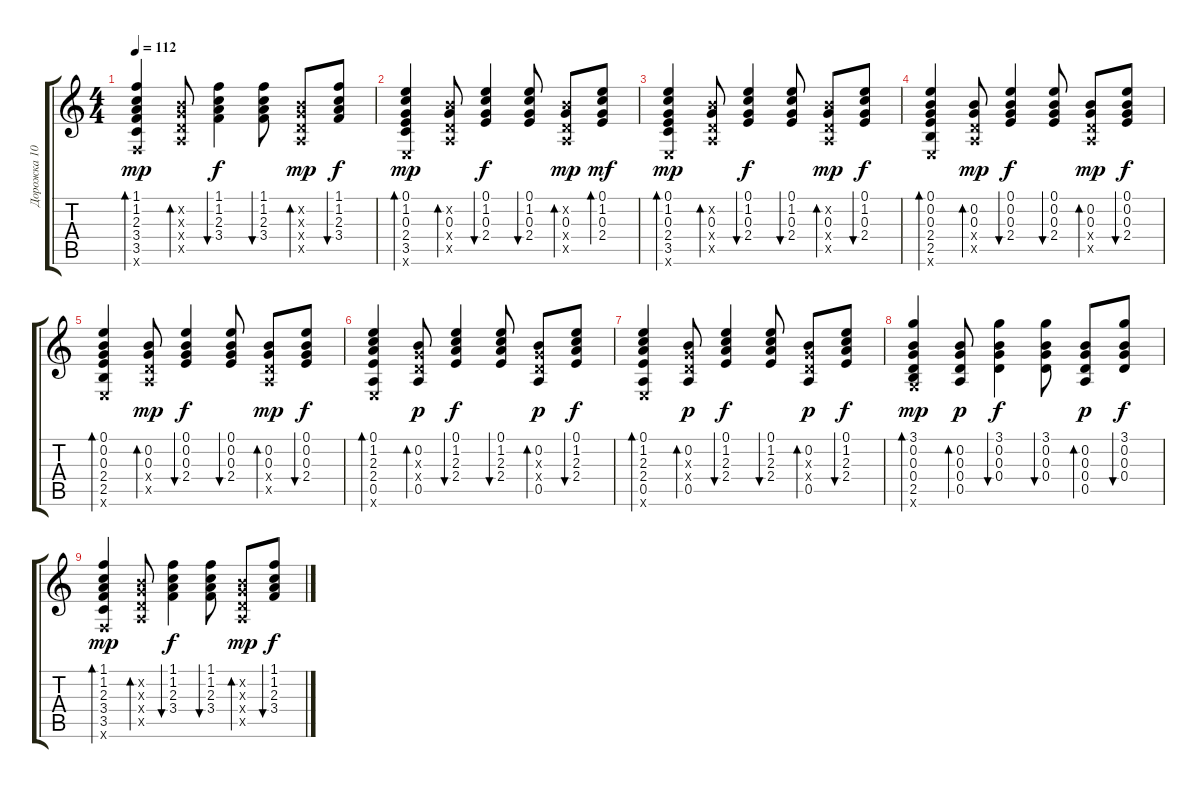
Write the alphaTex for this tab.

\track ("Дорожка 10" "Дорожка 10") {instrument acousticguitarsteel}
\staff {score tabs}
\tuning (E4 B3 G3 D3 A2 E2) {hide}
\ts (4 4)
\tempo 112
\clef g2
\ks c
(1.1 1.2 2.3 3.4 3.5 1.6{x}).4{bd 30 dy mp} (0.2{x} 0.3{x} 0.4{x} 0.5{x}).8{bd 30} (1.1 1.2 2.3 3.4).4{bu 30 dy f} (1.1 1.2 2.3 3.4).8{bu 30} (0.2{x} 0.3{x} 0.4{x} 0.5{x}).8{bd 30 dy mp} (1.1 1.2 2.3 3.4).8{bu 30 dy f} |
(0.1 1.2 0.3 2.4 3.5 0.6{x}).4{bd 60 dy mp} (0.2{x} 0.3 0.4{x} 0.5{x}).8{bd 30} (0.1 1.2 0.3 2.4).4{bu 30 dy f} (0.1 1.2 0.3 2.4).8{bu 30} (0.2{x} 0.3 0.4{x} 0.5{x}).8{bd 30 dy mp} (0.1 1.2 0.3 2.4).8{bd 30 dy mf} |
(0.1 1.2 0.3 2.4 3.5 0.6{x}).4{bd 30 dy mp} (0.2{x} 0.3 0.4{x} 0.5{x}).8{bd 30} (0.1 1.2 0.3 2.4).4{bu 30 dy f} (0.1 1.2 0.3 2.4).8{bu 30} (0.2{x} 0.3 0.4{x} 0.5{x}).8{bd 30 dy mp} (0.1 1.2 0.3 2.4).8{bu 30 dy f} |
(0.1 0.2 0.3 2.4 2.5 0.6{x}).4{bd 30} (0.2 0.3 0.4{x} 0.5{x}).8{bd 30 dy mp} (0.1 0.2 0.3 2.4).4{bu 30 dy f} (0.1 0.2 0.3 2.4).8{bu 30} (0.2 0.3 0.4{x} 0.5{x}).8{bd 30 dy mp} (0.1 0.2 0.3 2.4).8{bu 30 dy f} |
(0.1 0.2 0.3 2.4 2.5 0.6{x}).4{bd 30} (0.2 0.3 0.4{x} 0.5{x}).8{bd 30 dy mp} (0.1 0.2 0.3 2.4).4{bu 30 dy f} (0.1 0.2 0.3 2.4).8{bu 30} (0.2 0.3 0.4{x} 0.5{x}).8{bd 30 dy mp} (0.1 0.2 0.3 2.4).8{bu 30 dy f} |
(0.1 1.2 2.3 2.4 0.5 0.6{x}).4{bd 30} (0.2 0.3{x} 0.4{x} 0.5).8{bd 30 dy p} (0.1 1.2 2.3 2.4).4{bu 30 dy f} (0.1 1.2 2.3 2.4).8{bu 30} (0.2 0.3{x} 0.4{x} 0.5).8{bd 30 dy p} (0.1 1.2 2.3 2.4).8{bu 30 dy f} |
(0.1 1.2 2.3 2.4 0.5 0.6{x}).4{bd 30} (0.2 0.3{x} 0.4{x} 0.5).8{bd 30 dy p} (0.1 1.2 2.3 2.4).4{bu 30 dy f} (0.1 1.2 2.3 2.4).8{bu 30} (0.2 0.3{x} 0.4{x} 0.5).8{bd 30 dy p} (0.1 1.2 2.3 2.4).8{bu 30 dy f} |
(3.1 0.2 0.3 0.4 2.5 3.6{x}).4{bd 30 dy mp} (0.2 0.3 0.4 0.5).8{bd 30 dy p} (3.1 0.2 0.3 0.4).4{bu 30 dy f} (3.1 0.2 0.3 0.4).8{bu 30} (0.2 0.3 0.4 0.5).8{bd 30 dy p} (3.1 0.2 0.3 0.4).8{bu 30 dy f} |
(1.1 1.2 2.3 3.4 3.5 1.6{x}).4{bd 30 dy mp} (0.2{x} 0.3{x} 0.4{x} 0.5{x}).8{bd 30} (1.1 1.2 2.3 3.4).4{bu 30 dy f} (1.1 1.2 2.3 3.4).8{bu 30} (0.2{x} 0.3{x} 0.4{x} 0.5{x}).8{bd 30 dy mp} (1.1 1.2 2.3 3.4).8{bu 30 dy f}
